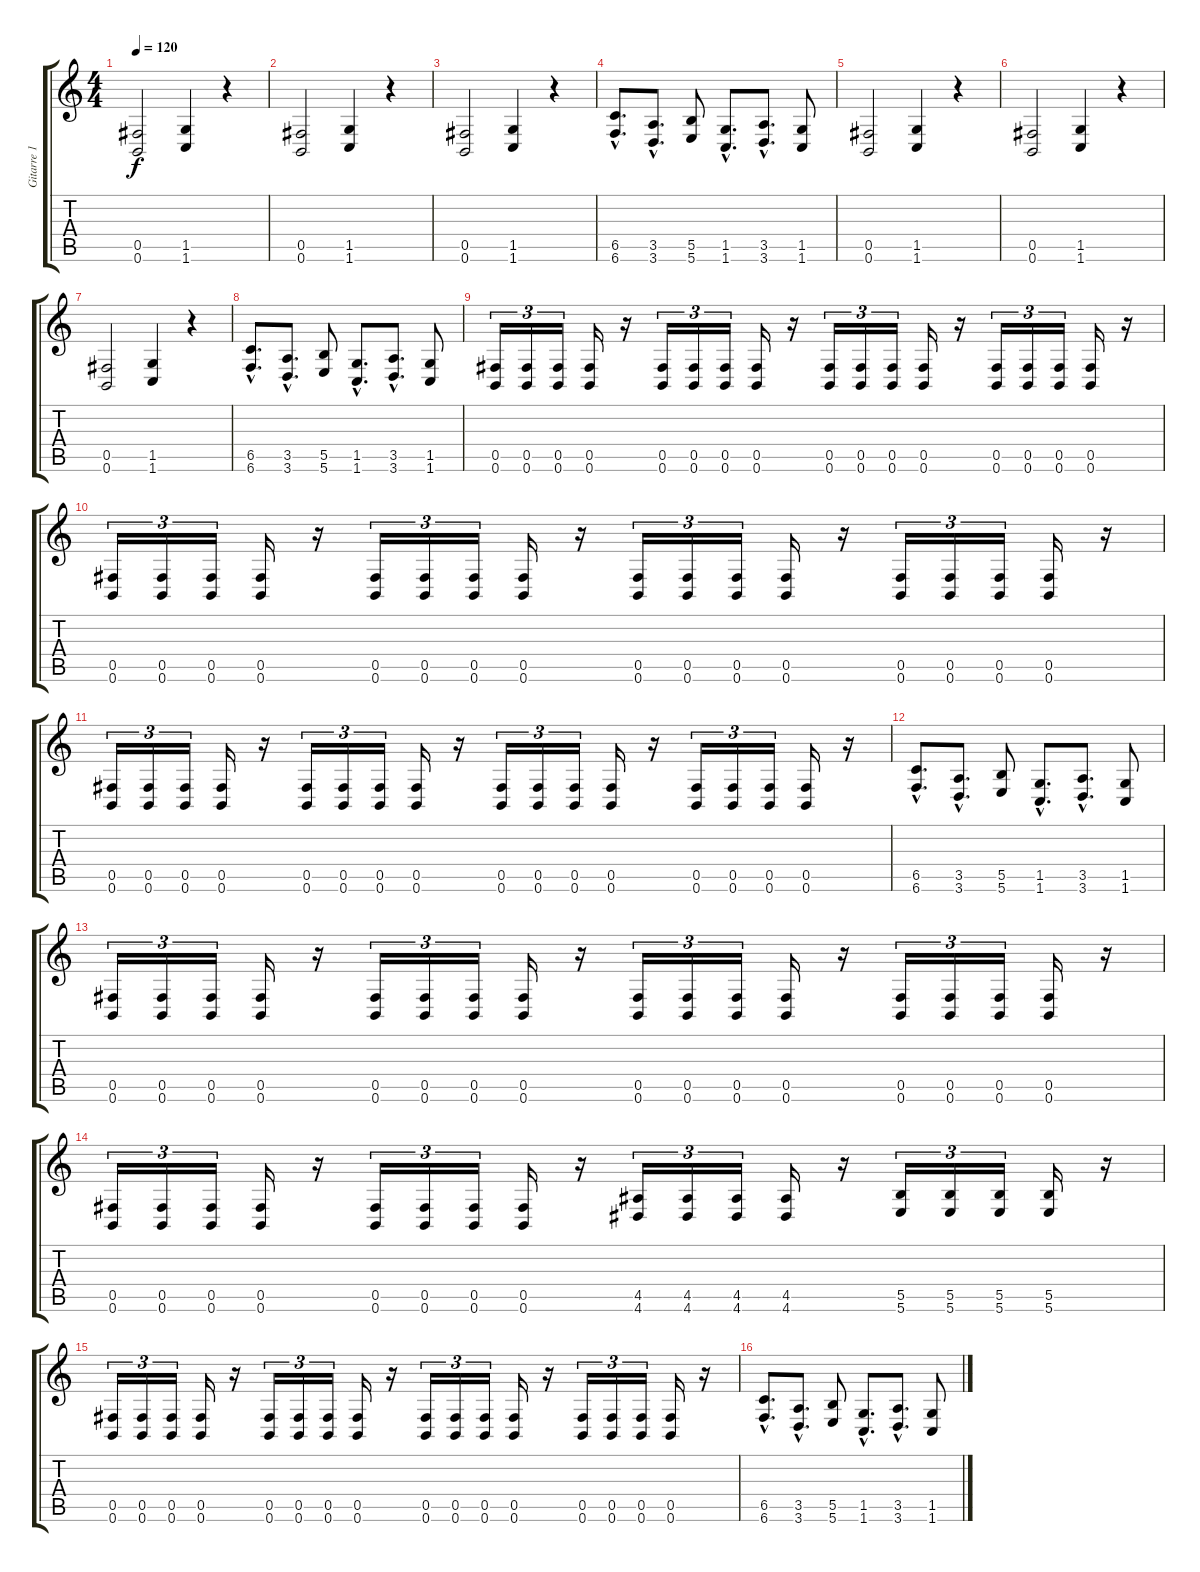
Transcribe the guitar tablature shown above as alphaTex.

\track ("Gitarre 1" "Gitarre 1") {instrument distortionguitar}
\staff {score tabs}
\tuning (Db4 Ab3 E3 B2 Gb2 B1) {hide}
\ts (4 4)
\tempo 120
\clef g2
\ks c
(0.5 0.6).2{dy f} (1.5 1.6).4 r.4 |
(0.5 0.6).2 (1.5 1.6).4 r.4 |
(0.5 0.6).2 (1.5 1.6).4 r.4 |
(6.5{hac} 6.6{hac}).8{d} (3.5{hac} 3.6{hac}).8{d} (5.5 5.6).8 (1.5{hac} 1.6{hac}).8{d} (3.5{hac} 3.6{hac}).8{d} (1.5 1.6).8 |
(0.5 0.6).2 (1.5 1.6).4 r.4 |
(0.5 0.6).2 (1.5 1.6).4 r.4 |
(0.5 0.6).2 (1.5 1.6).4 r.4 |
(6.5{hac} 6.6{hac}).8{d} (3.5{hac} 3.6{hac}).8{d} (5.5 5.6).8 (1.5{hac} 1.6{hac}).8{d} (3.5{hac} 3.6{hac}).8{d} (1.5 1.6).8 |
(0.5 0.6).16{tu (3 2)} (0.5 0.6).16{tu (3 2)} (0.5 0.6).16{tu (3 2)} (0.5 0.6).16 r.16 (0.5 0.6).16{tu (3 2)} (0.5 0.6).16{tu (3 2)} (0.5 0.6).16{tu (3 2)} (0.5 0.6).16 r.16 (0.5 0.6).16{tu (3 2)} (0.5 0.6).16{tu (3 2)} (0.5 0.6).16{tu (3 2)} (0.5 0.6).16 r.16 (0.5 0.6).16{tu (3 2)} (0.5 0.6).16{tu (3 2)} (0.5 0.6).16{tu (3 2)} (0.5 0.6).16 r.16 |
(0.5 0.6).16{tu (3 2)} (0.5 0.6).16{tu (3 2)} (0.5 0.6).16{tu (3 2)} (0.5 0.6).16 r.16 (0.5 0.6).16{tu (3 2)} (0.5 0.6).16{tu (3 2)} (0.5 0.6).16{tu (3 2)} (0.5 0.6).16 r.16 (0.5 0.6).16{tu (3 2)} (0.5 0.6).16{tu (3 2)} (0.5 0.6).16{tu (3 2)} (0.5 0.6).16 r.16 (0.5 0.6).16{tu (3 2)} (0.5 0.6).16{tu (3 2)} (0.5 0.6).16{tu (3 2)} (0.5 0.6).16 r.16 |
(0.5 0.6).16{tu (3 2)} (0.5 0.6).16{tu (3 2)} (0.5 0.6).16{tu (3 2)} (0.5 0.6).16 r.16 (0.5 0.6).16{tu (3 2)} (0.5 0.6).16{tu (3 2)} (0.5 0.6).16{tu (3 2)} (0.5 0.6).16 r.16 (0.5 0.6).16{tu (3 2)} (0.5 0.6).16{tu (3 2)} (0.5 0.6).16{tu (3 2)} (0.5 0.6).16 r.16 (0.5 0.6).16{tu (3 2)} (0.5 0.6).16{tu (3 2)} (0.5 0.6).16{tu (3 2)} (0.5 0.6).16 r.16 |
(6.5{hac} 6.6{hac}).8{d} (3.5{hac} 3.6{hac}).8{d} (5.5 5.6).8 (1.5{hac} 1.6{hac}).8{d} (3.5{hac} 3.6{hac}).8{d} (1.5 1.6).8 |
(0.5 0.6).16{tu (3 2)} (0.5 0.6).16{tu (3 2)} (0.5 0.6).16{tu (3 2)} (0.5 0.6).16 r.16 (0.5 0.6).16{tu (3 2)} (0.5 0.6).16{tu (3 2)} (0.5 0.6).16{tu (3 2)} (0.5 0.6).16 r.16 (0.5 0.6).16{tu (3 2)} (0.5 0.6).16{tu (3 2)} (0.5 0.6).16{tu (3 2)} (0.5 0.6).16 r.16 (0.5 0.6).16{tu (3 2)} (0.5 0.6).16{tu (3 2)} (0.5 0.6).16{tu (3 2)} (0.5 0.6).16 r.16 |
(0.5 0.6).16{tu (3 2)} (0.5 0.6).16{tu (3 2)} (0.5 0.6).16{tu (3 2)} (0.5 0.6).16 r.16 (0.5 0.6).16{tu (3 2)} (0.5 0.6).16{tu (3 2)} (0.5 0.6).16{tu (3 2)} (0.5 0.6).16 r.16 (4.5 4.6).16{tu (3 2)} (4.5 4.6).16{tu (3 2)} (4.5 4.6).16{tu (3 2)} (4.5 4.6).16 r.16 (5.5 5.6).16{tu (3 2)} (5.5 5.6).16{tu (3 2)} (5.5 5.6).16{tu (3 2)} (5.5 5.6).16 r.16 |
(0.5 0.6).16{tu (3 2)} (0.5 0.6).16{tu (3 2)} (0.5 0.6).16{tu (3 2)} (0.5 0.6).16 r.16 (0.5 0.6).16{tu (3 2)} (0.5 0.6).16{tu (3 2)} (0.5 0.6).16{tu (3 2)} (0.5 0.6).16 r.16 (0.5 0.6).16{tu (3 2)} (0.5 0.6).16{tu (3 2)} (0.5 0.6).16{tu (3 2)} (0.5 0.6).16 r.16 (0.5 0.6).16{tu (3 2)} (0.5 0.6).16{tu (3 2)} (0.5 0.6).16{tu (3 2)} (0.5 0.6).16 r.16 |
(6.5{hac} 6.6{hac}).8{d} (3.5{hac} 3.6{hac}).8{d} (5.5 5.6).8 (1.5{hac} 1.6{hac}).8{d} (3.5{hac} 3.6{hac}).8{d} (1.5 1.6).8
